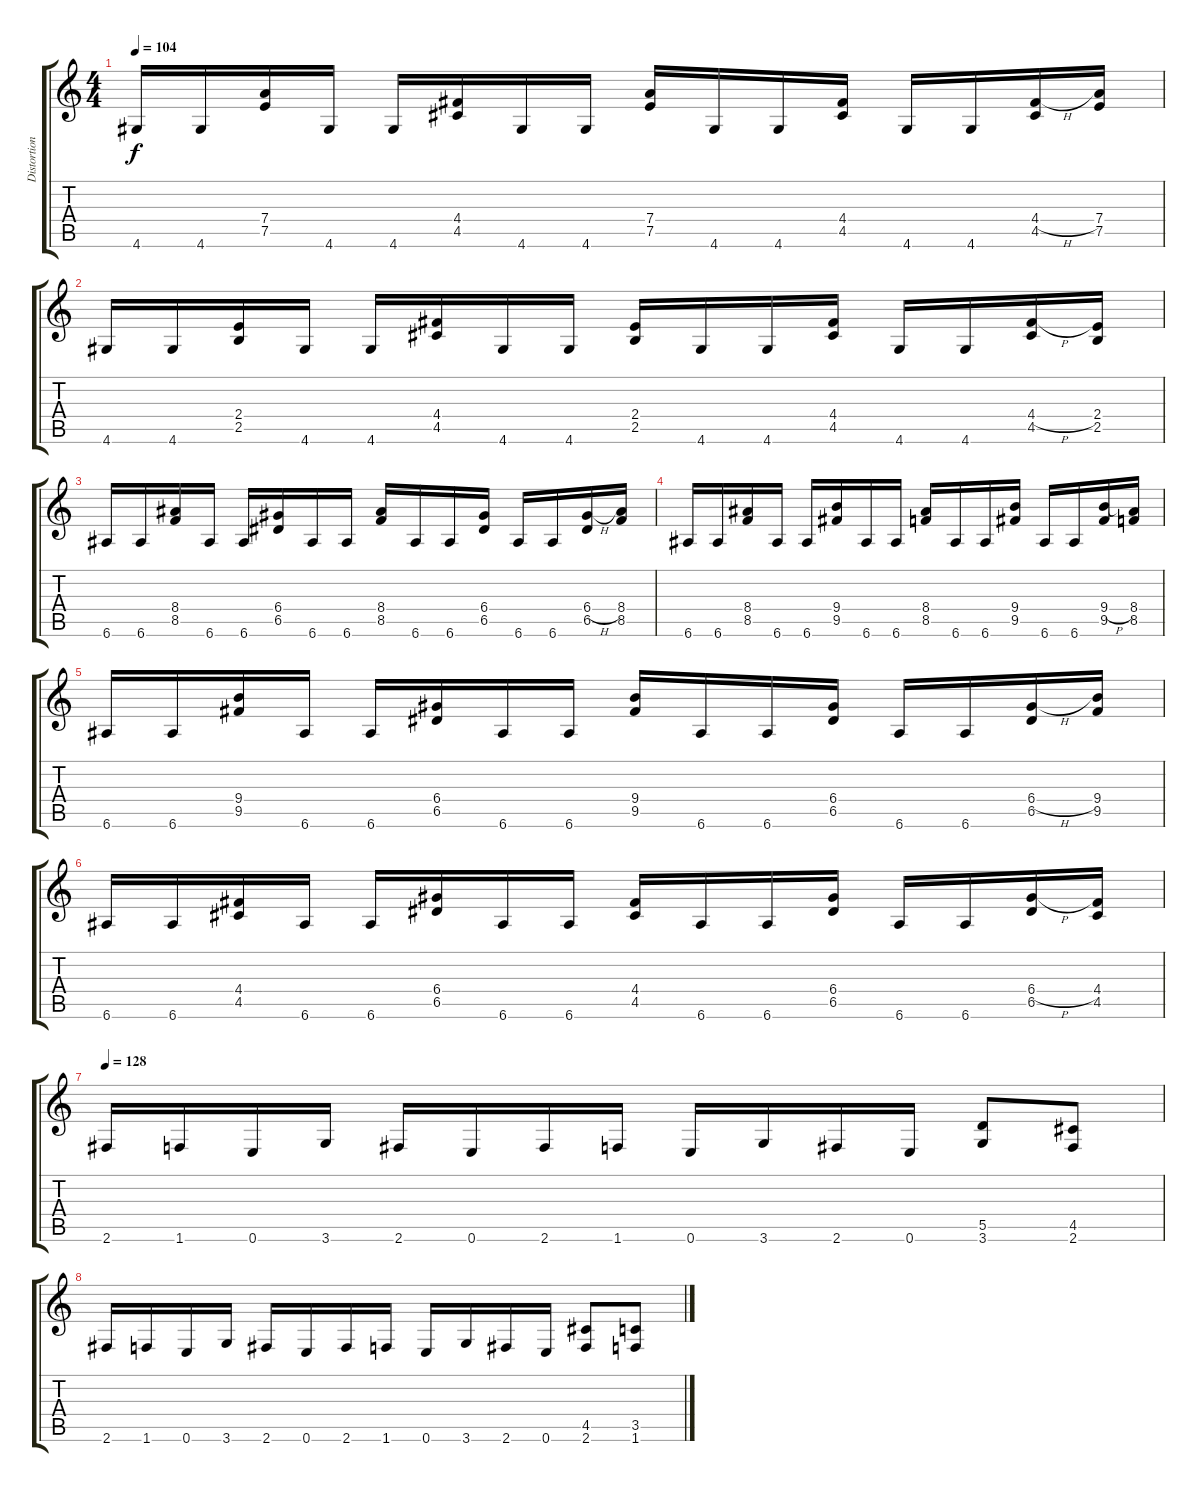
\track ("Distortion - Rhytme" "Distortion") {instrument distortionguitar}
\staff {score tabs}
\tuning (E4 B3 G3 D3 A2 E2) {hide}
\ts (4 4)
\tempo 104
\clef g2
\ks c
4.6.16{dy f} 4.6.16 (7.4 7.5).16 4.6.16 4.6.16 (4.4 4.5).16 4.6.16 4.6.16 (7.4 7.5).16 4.6.16 4.6.16 (4.4 4.5).16 4.6.16 4.6.16 (4.4{h} 4.5).16 (7.4 7.5).16 |
4.6.16 4.6.16 (2.4 2.5).16 4.6.16 4.6.16 (4.4 4.5).16 4.6.16 4.6.16 (2.4 2.5).16 4.6.16 4.6.16 (4.4 4.5).16 4.6.16 4.6.16 (4.4{h} 4.5).16 (2.4 2.5).16 |
6.6.16 6.6.16 (8.4 8.5).16 6.6.16 6.6.16 (6.4 6.5).16 6.6.16 6.6.16 (8.4 8.5).16 6.6.16 6.6.16 (6.4 6.5).16 6.6.16 6.6.16 (6.4{h} 6.5).16 (8.4 8.5).16 |
6.6.16 6.6.16 (8.4 8.5).16 6.6.16 6.6.16 (9.4 9.5).16 6.6.16 6.6.16 (8.4 8.5).16 6.6.16 6.6.16 (9.4 9.5).16 6.6.16 6.6.16 (9.4{h} 9.5).16 (8.4 8.5).16 |
6.6.16 6.6.16 (9.4 9.5).16 6.6.16 6.6.16 (6.4 6.5).16 6.6.16 6.6.16 (9.4 9.5).16 6.6.16 6.6.16 (6.4 6.5).16 6.6.16 6.6.16 (6.4{h} 6.5).16 (9.4 9.5).16 |
6.6.16 6.6.16 (4.4 4.5).16 6.6.16 6.6.16 (6.4 6.5).16 6.6.16 6.6.16 (4.4 4.5).16 6.6.16 6.6.16 (6.4 6.5).16 6.6.16 6.6.16 (6.4{h} 6.5).16 (4.4 4.5).16 |
\tempo 128
2.6.16 1.6.16 0.6.16 3.6.16 2.6.16 0.6.16 2.6.16 1.6.16 0.6.16 3.6.16 2.6.16 0.6.16 (5.5 3.6).8 (4.5 2.6).8 |
2.6.16 1.6.16 0.6.16 3.6.16 2.6.16 0.6.16 2.6.16 1.6.16 0.6.16 3.6.16 2.6.16 0.6.16 (4.5 2.6).8 (3.5 1.6).8
